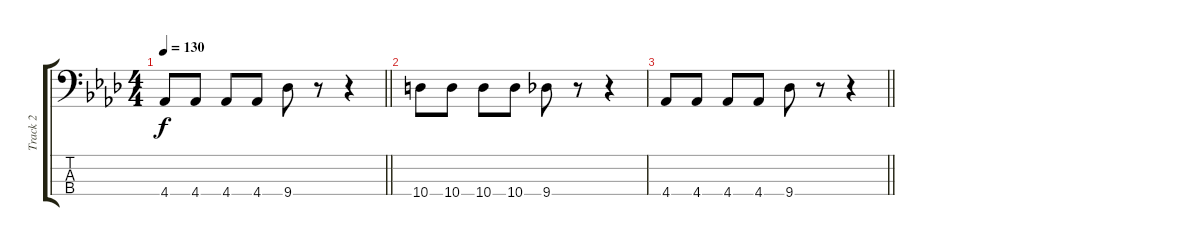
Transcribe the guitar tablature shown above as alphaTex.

\track ("Track 2" "Track 2") {instrument electricbassfinger}
\staff {score tabs}
\tuning (G2 D2 A1 E1) {hide}
\ts (4 4)
\tempo 130
\clef f4
\barLineRight lightlight
\ks ab
4.4.8{dy f} 4.4.8 4.4.8 4.4.8 9.4.8 r.8 r.4 |
10.4.8 10.4.8 10.4.8 10.4.8 9.4.8 r.8 r.4 |
\barLineRight lightlight
4.4.8 4.4.8 4.4.8 4.4.8 9.4.8 r.8 r.4
